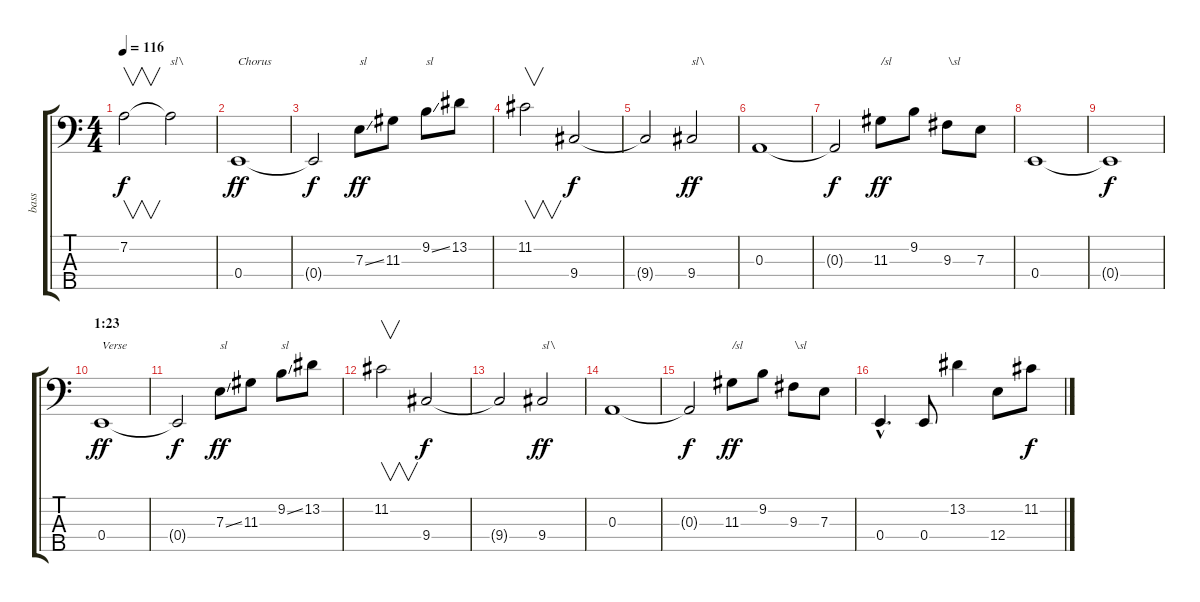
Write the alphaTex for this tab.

\track ("bass" "bass") {instrument fretlessbass}
\staff {score tabs}
\tuning (G2 D2 A1 E1 B0) {hide}
\ts (4 4)
\tempo 116
\clef f4
\ks c
7.2.2{v dy f} 7.2{t}.2{txt "sl\\"} |
0.4.1{txt "Chorus " dy ff} |
0.4{t}.2{dy f} 7.3{ss}.8{txt "sl" dy ff} 11.3.8 9.2{ss}.8{txt "sl"} 13.2.8 |
11.2.2{v} 9.4.2{dy f} |
9.4{t}.2 9.4.2{txt "sl\\" dy ff} |
0.3.1 |
0.3{t}.2{dy f} 11.3.8{txt "/sl" dy ff} 9.2.8 9.3.8{txt "\\sl"} 7.3.8 |
0.4.1 |
0.4{t}.1{dy f} |
\section ("" "1:23")
0.4.1{txt "Verse " dy ff} |
0.4{t}.2{dy f} 7.3{ss}.8{txt "sl" dy ff} 11.3.8 9.2{ss}.8{txt "sl"} 13.2.8 |
11.2.2{v} 9.4.2{dy f} |
9.4{t}.2 9.4.2{txt "sl\\" dy ff} |
0.3.1 |
0.3{t}.2{dy f} 11.3.8{txt "/sl" dy ff} 9.2.8 9.3.8{txt "\\sl"} 7.3.8 |
0.4{hac}.4{d} 0.4.8 13.2.4 12.4.8 11.2.8{dy f}
